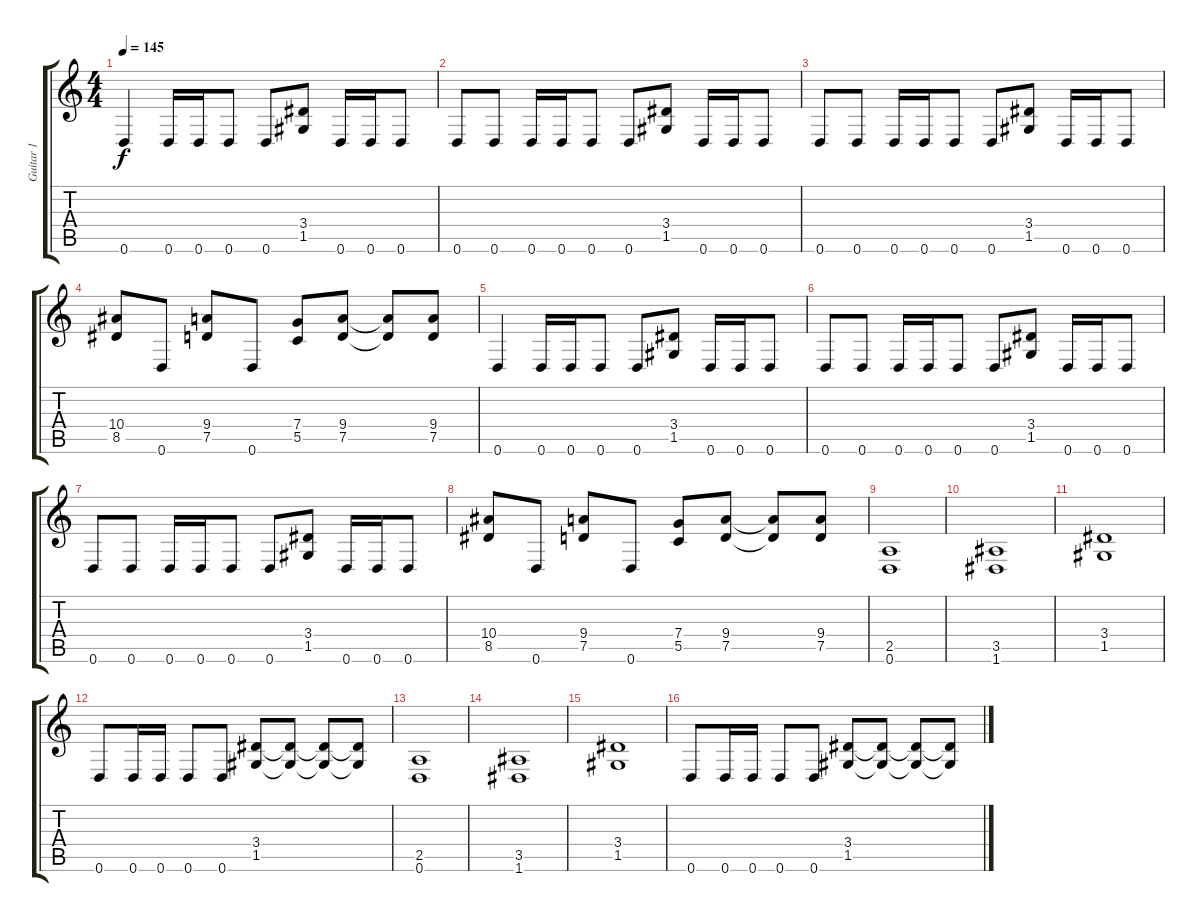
\track ("Guitar 1" "Guitar 1") {instrument distortionguitar}
\staff {score tabs}
\tuning (D4 A3 F3 C3 G2 D2) {hide}
\ts (4 4)
\tempo 145
\clef g2
\ks c
0.6.4{dy f} 0.6.16 0.6.16 0.6.8 0.6.8 (3.4 1.5).8 0.6.16 0.6.16 0.6.8 |
0.6.8 0.6.8 0.6.16 0.6.16 0.6.8 0.6.8 (3.4 1.5).8 0.6.16 0.6.16 0.6.8 |
0.6.8 0.6.8 0.6.16 0.6.16 0.6.8 0.6.8 (3.4 1.5).8 0.6.16 0.6.16 0.6.8 |
(10.4 8.5).8 0.6.8 (9.4 7.5).8 0.6.8 (7.4 5.5).8 (9.4 7.5).8 (9.4{t} 7.5{t}).8 (9.4 7.5).8 |
0.6.4 0.6.16 0.6.16 0.6.8 0.6.8 (3.4 1.5).8 0.6.16 0.6.16 0.6.8 |
0.6.8 0.6.8 0.6.16 0.6.16 0.6.8 0.6.8 (3.4 1.5).8 0.6.16 0.6.16 0.6.8 |
0.6.8 0.6.8 0.6.16 0.6.16 0.6.8 0.6.8 (3.4 1.5).8 0.6.16 0.6.16 0.6.8 |
(10.4 8.5).8 0.6.8 (9.4 7.5).8 0.6.8 (7.4 5.5).8 (9.4 7.5).8 (9.4{t} 7.5{t}).8 (9.4 7.5).8 |
(2.5 0.6).1 |
(3.5 1.6).1 |
(3.4 1.5).1 |
0.6.8 0.6.16 0.6.16 0.6.8 0.6.8 (3.4 1.5).8 (3.4{t} 1.5{t}).8 (3.4{t} 1.5{t}).8 (3.4{t} 1.5{t}).8 |
(2.5 0.6).1 |
(3.5 1.6).1 |
(3.4 1.5).1 |
0.6.8 0.6.16 0.6.16 0.6.8 0.6.8 (3.4 1.5).8 (3.4{t} 1.5{t}).8 (3.4{t} 1.5{t}).8 (3.4{t} 1.5{t}).8
